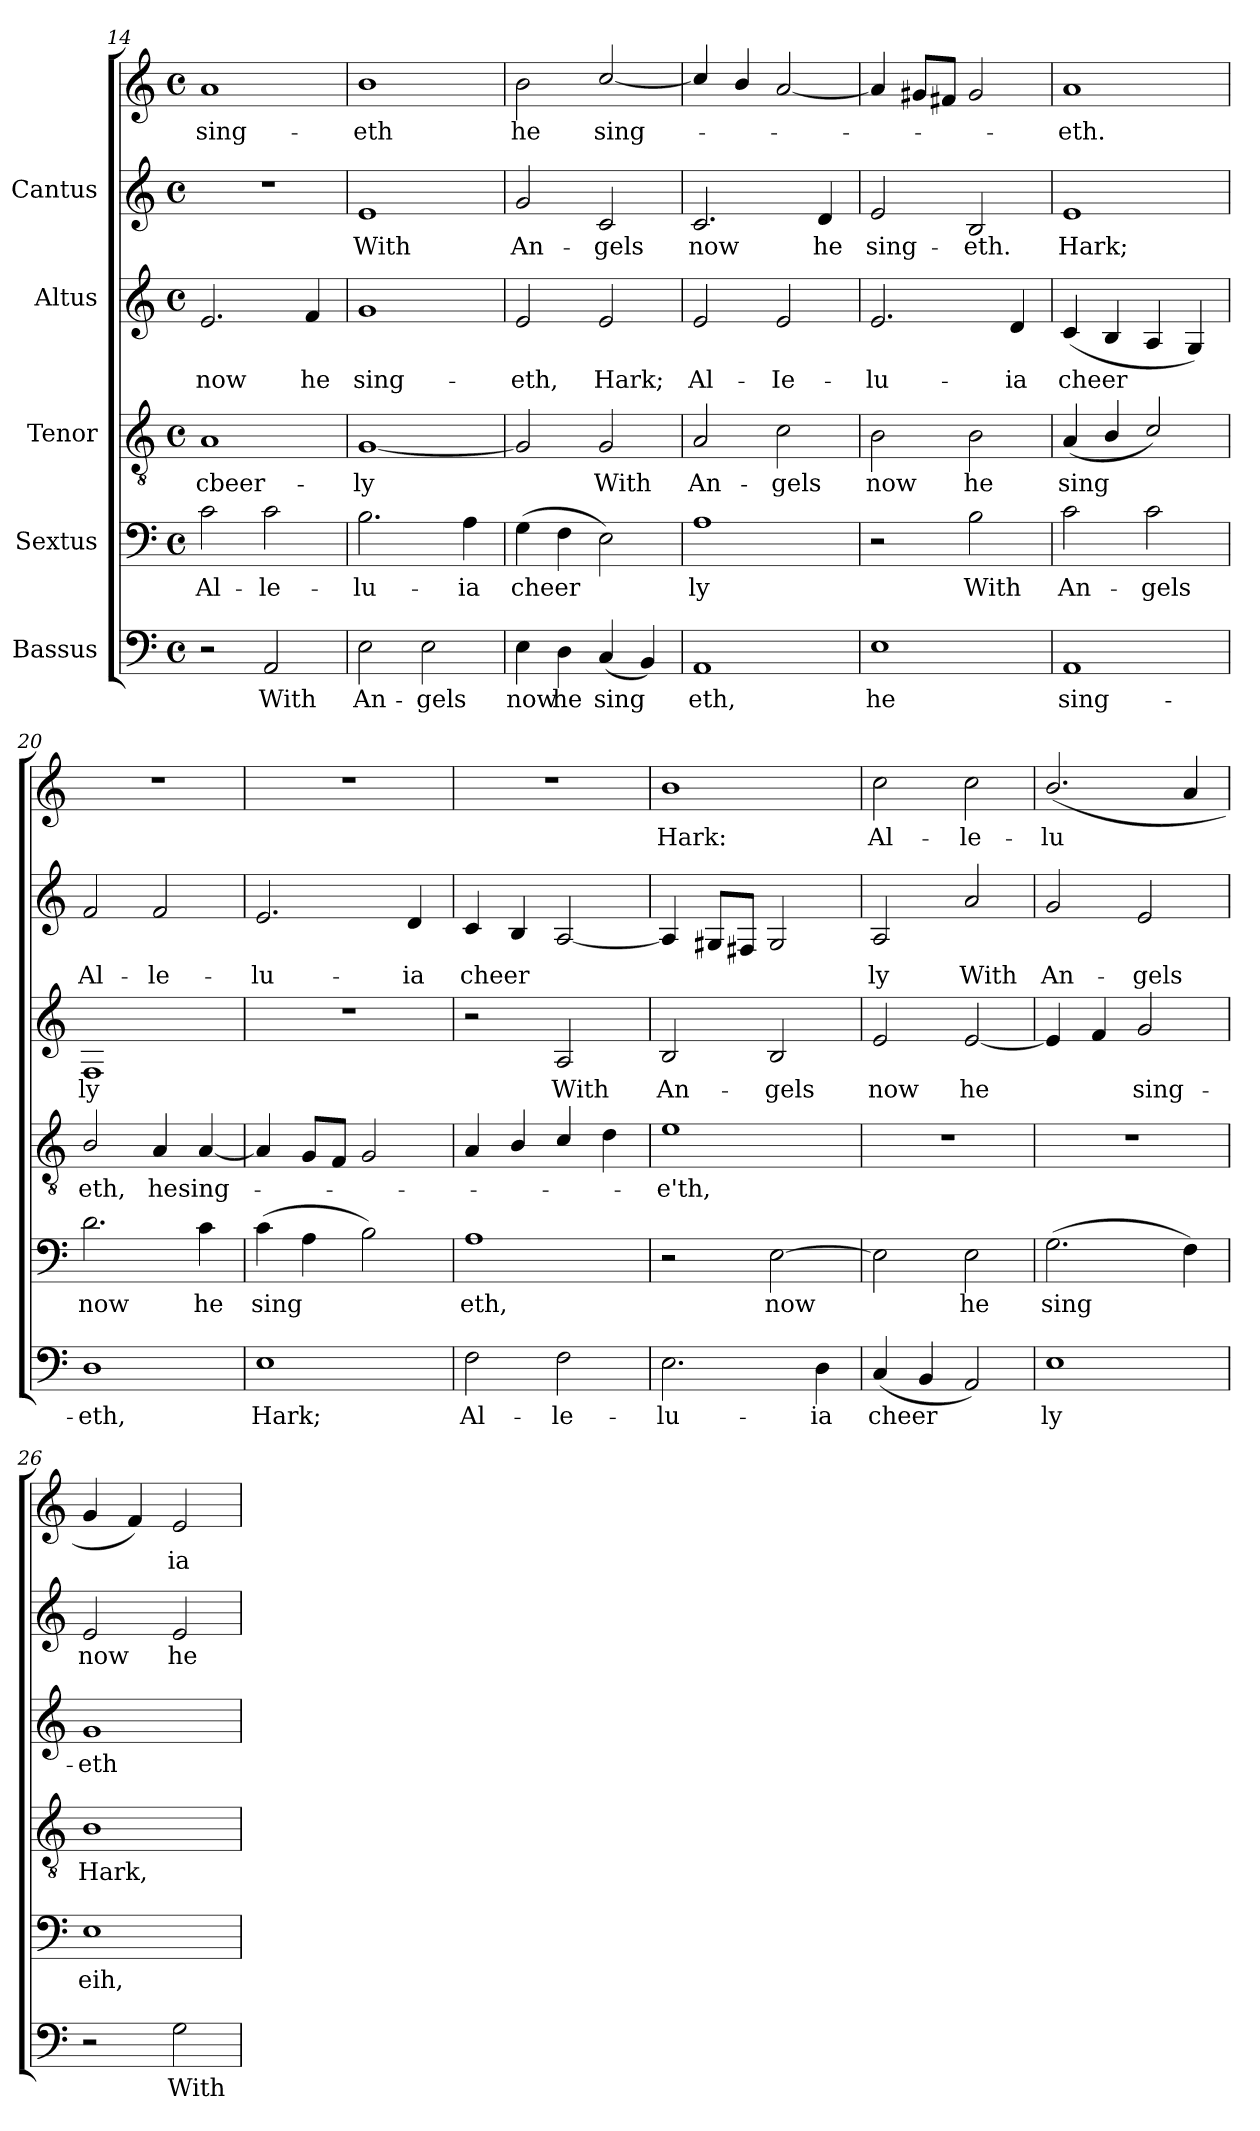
**kern	**text	**kern	**text	**kern	**text	**kern	**text	**kern	**text	**kern	**text
*part5	*part5	*part4	*part4	*part3	*part3	*part2	*part2	*part1	*part1	*part1	*part1
*staff6	*staff6	*staff5	*staff5	*staff4	*staff4	*staff3	*staff3	*staff2	*staff2	*staff1	*staff1
*I"Bassus	*	*I"Sextus	*	*I"Tenor	*	*I"Altus	*	*I"Cantus	*	*	*
*clefF4	*	*clefF4	*	*clefGv2	*	*clefG2	*	*clefG2	*	*clefG2	*
*M4/4	*	*M4/4	*	*M4/4	*	*M4/4	*	*M4/4	*	*M4/4	*
*met(c)	*	*met(c)	*	*met(c)	*	*met(c)	*	*met(c)	*	*met(c)	*
=14	=14	=14	=14	=14	=14	=14	=14	=14	=14	=14	=14
!	!	!	!LO:LY:b:cj	!	!LO:LY:b:cj	!	!LO:LY:b:cj	!	!	!	!LO:LY:b:cj
2r	.	2c\	Al-	1A	cbeer-	2.e/	now	1r	.	1a	sing-
!	!LO:LY:b:cj	!	!LO:LY:b:cj	!	!	!	!	!	!	!	!
2AA/	With	2c\	-le-	.	.	.	.	.	.	.	.
!	!	!	!	!	!	!	!LO:LY:b:cj	!	!	!	!
.	.	.	.	.	.	4f/	he	.	.	.	.
=15	=15	=15	=15	=15	=15	=15	=15	=15	=15	=15	=15
!	!LO:LY:b:cj	!	!LO:LY:b:cj	!	!LO:LY:b:cj	!	!LO:LY:b:cj	!	!LO:LY:b:cj	!	!LO:LY:b:cj
2E\	An-	2.B\	-lu-	[<1G	-ly	1g	sing-	1e	With	1b	-eth
!	!LO:LY:b:cj	!	!	!	!	!	!	!	!	!	!
2E\	-gels	.	.	.	.	.	.	.	.	.	.
!	!	!	!LO:LY:b:cj	!	!	!	!	!	!	!	!
.	.	4A\	-ia	.	.	.	.	.	.	.	.
=16	=16	=16	=16	=16	=16	=16	=16	=16	=16	=16	=16
!	!LO:LY:b:cj	!	!LO:LY:b:cj	!	!LO:LY:b:cj	!	!LO:LY:b:cj	!	!LO:LY:b:cj	!	!LO:LY:b:cj
4E\	now	(>4G\	cheer-	2G/]	.	2e/	-eth,	2g/	-An-	2b\	he
!	!LO:LY:b:cj	!	!LO:LY:b:cj	!	!	!	!	!	!	!	!
4D\	he	4F\	--	.	.	.	.	.	.	.	.
!	!LO:LY:b:cj	!	!LO:LY:b:cj	!	!LO:LY:b:cj	!	!LO:LY:b:cj	!	!LO:LY:b:cj	!	!LO:LY:b:cj
(<4C/	sing-	2E\)	--	2G/	With	2e/	Hark;	2c/	-gels	[<2cc/	sing-
!	!LO:LY:b:cj	!	!	!	!	!	!	!	!	!	!
4BB/)	--	.	.	.	.	.	.	.	.	.	.
=17	=17	=17	=17	=17	=17	=17	=17	=17	=17	=17	=17
!	!LO:LY:b:cj	!	!LO:LY:b:cj	!	!LO:LY:b:cj	!	!LO:LY:b:cj	!	!LO:LY:b:cj	!	!
1AA	-eth,	1A	-ly	2A/	An-	2e/	Al-	2.c/	now	4cc/]	.
.	.	.	.	.	.	.	.	.	.	4b/	.
!	!	!	!	!	!LO:LY:b:cj	!	!LO:LY:b:cj	!	!	!	!
.	.	.	.	2c\	-gels	2e/	-Ie-	.	.	[<2a/	.
!	!	!	!	!	!	!	!	!	!LO:LY:b:cj	!	!
.	.	.	.	.	.	.	.	4d/	he	.	.
=18	=18	=18	=18	=18	=18	=18	=18	=18	=18	=18	=18
!	!LO:LY:b:cj	!	!	!	!LO:LY:b:cj	!	!LO:LY:b:cj	!	!LO:LY:b:cj	!	!
1E	he	2r	.	2B\	now	2.e/	-lu-	2e/	sing-	4a/]	.
.	.	.	.	.	.	.	.	.	.	8g#X/L	.
.	.	.	.	.	.	.	.	.	.	8f#X/J	.
!	!	!	!LO:LY:b:cj	!	!LO:LY:b:cj	!	!	!	!LO:LY:b:cj	!	!
.	.	2B\	With	2B\	he	.	.	2B/	-eth.	2g#/	.
!	!	!	!	!	!	!	!LO:LY:b:cj	!	!	!	!
.	.	.	.	.	.	4d/	-ia	.	.	.	.
!!LO:PB:g=z
=19	=19	=19	=19	=19	=19	=19	=19	=19	=19	=19	=19
!	!LO:LY:b:cj	!	!LO:LY:b:cj	!	!LO:LY:b:cj	!	!LO:LY:b:cj	!	!LO:LY:b:cj	!	!LO:LY:b:cj
1AA	sing-	2c\	An-	(<4A/	sing-	(<4c/	cheer-	1e	Hark;	1a	eth.
!	!	!	!	!	!LO:LY:b:cj	!	!LO:LY:b:cj	!	!	!	!
.	.	.	.	4B/	--	4B/	--	.	.	.	.
!	!	!	!LO:LY:b:cj	!	!LO:LY:b:cj	!	!LO:LY:b:cj	!	!	!	!
.	.	2c\	-gels	2c/)	--	4A/	--	.	.	.	.
!	!	!	!	!	!	!	!LO:LY:b:cj	!	!	!	!
.	.	.	.	.	.	4G/)	--	.	.	.	.
=20	=20	=20	=20	=20	=20	=20	=20	=20	=20	=20	=20
!	!LO:LY:b:cj	!	!LO:LY:b:cj	!	!LO:LY:b:cj	!	!LO:LY:b:cj	!	!LO:LY:b:cj	!	!
1D	-eth,	2.d\	now	2B/	-eth,	1F	-ly	2f/	Al-	1r	.
!	!	!	!	!	!LO:LY:b:cj	!	!	!	!LO:LY:b:cj	!	!
.	.	.	.	4A/	he	.	.	2f/	-le-	.	.
!	!	!	!LO:LY:b:cj	!	!LO:LY:b:cj	!	!	!	!	!	!
.	.	4c\	he	[<4A/	sing-	.	.	.	.	.	.
=21	=21	=21	=21	=21	=21	=21	=21	=21	=21	=21	=21
!	!LO:LY:b:cj	!	!LO:LY:b:cj	!	!	!	!	!	!LO:LY:b:cj	!	!
1E	Hark;	(>4c\	sing-	4A/]	.	1r	.	2.e/	-lu-	1r	.
!	!	!	!LO:LY:b:cj	!	!	!	!	!	!	!	!
.	.	4A\	--	8G/L	.	.	.	.	.	.	.
.	.	.	.	8F/J	.	.	.	.	.	.	.
!	!	!	!LO:LY:b:cj	!	!	!	!	!	!	!	!
.	.	2B\)	--	2G/	.	.	.	.	.	.	.
!	!	!	!	!	!	!	!	!	!LO:LY:b:cj	!	!
.	.	.	.	.	.	.	.	4d/	-ia	.	.
=22	=22	=22	=22	=22	=22	=22	=22	=22	=22	=22	=22
!	!LO:LY:b:cj	!	!LO:LY:b:cj	!	!	!	!	!	!LO:LY:b:cj	!	!
2F\	Al-	1A	-eth,	4A/	.	2r	.	4c/	cheer-	1r	.
!	!	!	!	!	!	!	!	!	!LO:LY:b:cj	!	!
.	.	.	.	4B/	.	.	.	4B/	--	.	.
!	!LO:LY:b:cj	!	!	!	!	!	!LO:LY:b:cj	!	!LO:LY:b:cj	!	!
2F\	-le-	.	.	4c/	.	2A/	With	[<2A/	--	.	.
.	.	.	.	4d\	.	.	.	.	.	.	.
=23	=23	=23	=23	=23	=23	=23	=23	=23	=23	=23	=23
!	!LO:LY:b:cj	!	!	!	!LO:LY:b:cj	!	!LO:LY:b:cj	!	!	!	!LO:LY:b:cj
2.E\	-lu-	2r	.	1e	-e'th,	2B/	An-	4A/]	.	1b	-Hark:
.	.	.	.	.	.	.	.	8G#X/L	.	.	.
.	.	.	.	.	.	.	.	8F#X/J	.	.	.
!	!	!	!LO:LY:b:cj	!	!	!	!LO:LY:b:cj	!	!	!	!
.	.	[>2E\	now	.	.	2B/	-gels	2G#/	.	.	.
!	!LO:LY:b:cj	!	!	!	!	!	!	!	!	!	!
4D\	-ia	.	.	.	.	.	.	.	.	.	.
=24	=24	=24	=24	=24	=24	=24	=24	=24	=24	=24	=24
!	!LO:LY:b:cj	!	!LO:LY:b:cj	!	!	!	!LO:LY:b:cj	!	!LO:LY:b:cj	!	!LO:LY:b:cj
(<4C/	cheer-	2E\]	.	1r	.	2e/	now	2A/	-ly	2cc\	Al-
!	!LO:LY:b:cj	!	!	!	!	!	!	!	!	!	!
4BB/	--	.	.	.	.	.	.	.	.	.	.
!	!LO:LY:b:cj	!	!LO:LY:b:cj	!	!	!	!LO:LY:b:cj	!	!LO:LY:b:cj	!	!LO:LY:b:cj
2AA/)	--	2E\	he	.	.	[<2e/	he	2a/	With	2cc\	-le-
!!LO:LB:g=z
=25	=25	=25	=25	=25	=25	=25	=25	=25	=25	=25	=25
!	!LO:LY:b:cj	!	!LO:LY:b:cj	!	!	!	!LO:LY:b:cj	!	!LO:LY:b:cj	!	!LO:LY:b:cj
1E	-ly	(>2.G\	sing-	1r	.	4e/]	.	2g/	-An-	(<2.b/	lu-
!	!	!	!	!	!	!	!LO:LY:b:cj	!	!	!	!
.	.	.	.	.	.	4f/	.	.	.	.	.
!	!	!	!	!	!	!	!LO:LY:b:cj	!	!LO:LY:b:cj	!	!
.	.	.	.	.	.	2g/	sing-	2e/	-gels	.	.
!	!	!	!LO:LY:b:cj	!	!	!	!	!	!	!	!LO:LY:b:cj
.	.	4F\)	--	.	.	.	.	.	.	4a/	--
=26	=26	=26	=26	=26	=26	=26	=26	=26	=26	=26	=26
!	!	!	!LO:LY:b:cj	!	!LO:LY:b:cj	!	!LO:LY:b:cj	!	!LO:LY:b:cj	!	!LO:LY:b:cj
2r	.	1E	-eih,	1B	Hark,	1g	-eth	2e/	now	4g/	.
!	!	!	!	!	!	!	!	!	!	!	!LO:LY:b:cj
.	.	.	.	.	.	.	.	.	.	4f/)	.
!	!LO:LY:b:cj	!	!	!	!	!	!	!	!LO:LY:b:cj	!	!LO:LY:b:cj
2G\	With	.	.	.	.	.	.	2e/	he	2e/	ia
=	=	=	=	=	=	=	=	=	=	=	=
*-	*-	*-	*-	*-	*-	*-	*-	*-	*-	*-	*-
